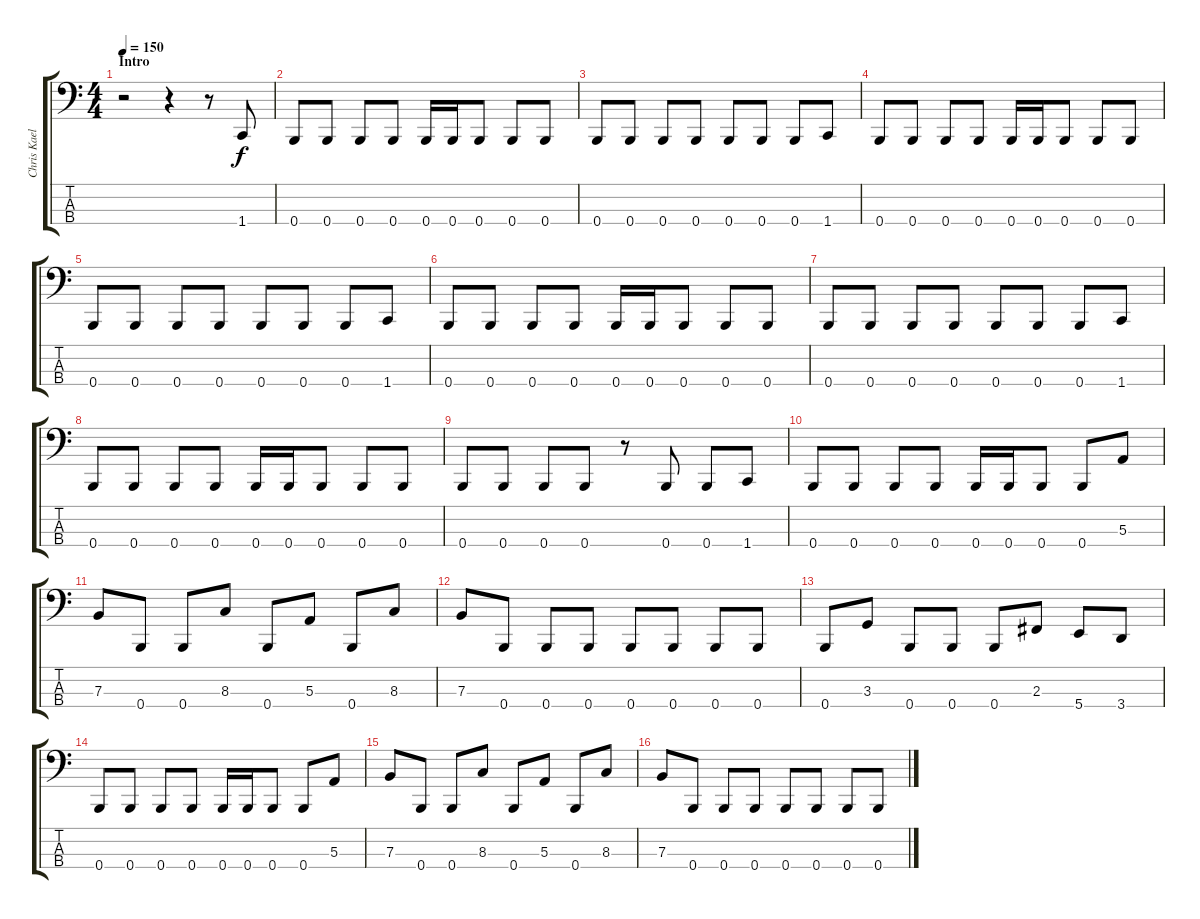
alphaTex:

\track ("Chris Kael – Bass Guitar" "Chris Kael") {instrument electricbasspick}
\staff {score tabs}
\tuning (D2 A1 E1 B0) {hide}
\ts (4 4)
\section ("" "Intro")
\tempo 150
\clef f4
\ks c
r.2{dy f instrument electricbasspick} r.4 r.8 1.4.8 |
0.4.8 0.4.8 0.4.8 0.4.8 0.4.16 0.4.16 0.4.8 0.4.8 0.4.8 |
0.4.8 0.4.8 0.4.8 0.4.8 0.4.8 0.4.8 0.4.8 1.4.8 |
0.4.8 0.4.8 0.4.8 0.4.8 0.4.16 0.4.16 0.4.8 0.4.8 0.4.8 |
0.4.8 0.4.8 0.4.8 0.4.8 0.4.8 0.4.8 0.4.8 1.4.8 |
0.4.8 0.4.8 0.4.8 0.4.8 0.4.16 0.4.16 0.4.8 0.4.8 0.4.8 |
0.4.8 0.4.8 0.4.8 0.4.8 0.4.8 0.4.8 0.4.8 1.4.8 |
0.4.8 0.4.8 0.4.8 0.4.8 0.4.16 0.4.16 0.4.8 0.4.8 0.4.8 |
0.4.8 0.4.8 0.4.8 0.4.8 r.8 0.4.8 0.4.8 1.4.8 |
0.4.8 0.4.8 0.4.8 0.4.8 0.4.16 0.4.16 0.4.8 0.4.8 5.3.8 |
7.3.8 0.4.8 0.4.8 8.3.8 0.4.8 5.3.8 0.4.8 8.3.8 |
7.3.8 0.4.8 0.4.8 0.4.8 0.4.8 0.4.8 0.4.8 0.4.8 |
0.4.8 3.3.8 0.4.8 0.4.8 0.4.8 2.3.8 5.4.8 3.4.8 |
0.4.8 0.4.8 0.4.8 0.4.8 0.4.16 0.4.16 0.4.8 0.4.8 5.3.8 |
7.3.8 0.4.8 0.4.8 8.3.8 0.4.8 5.3.8 0.4.8 8.3.8 |
7.3.8 0.4.8 0.4.8 0.4.8 0.4.8 0.4.8 0.4.8 0.4.8
